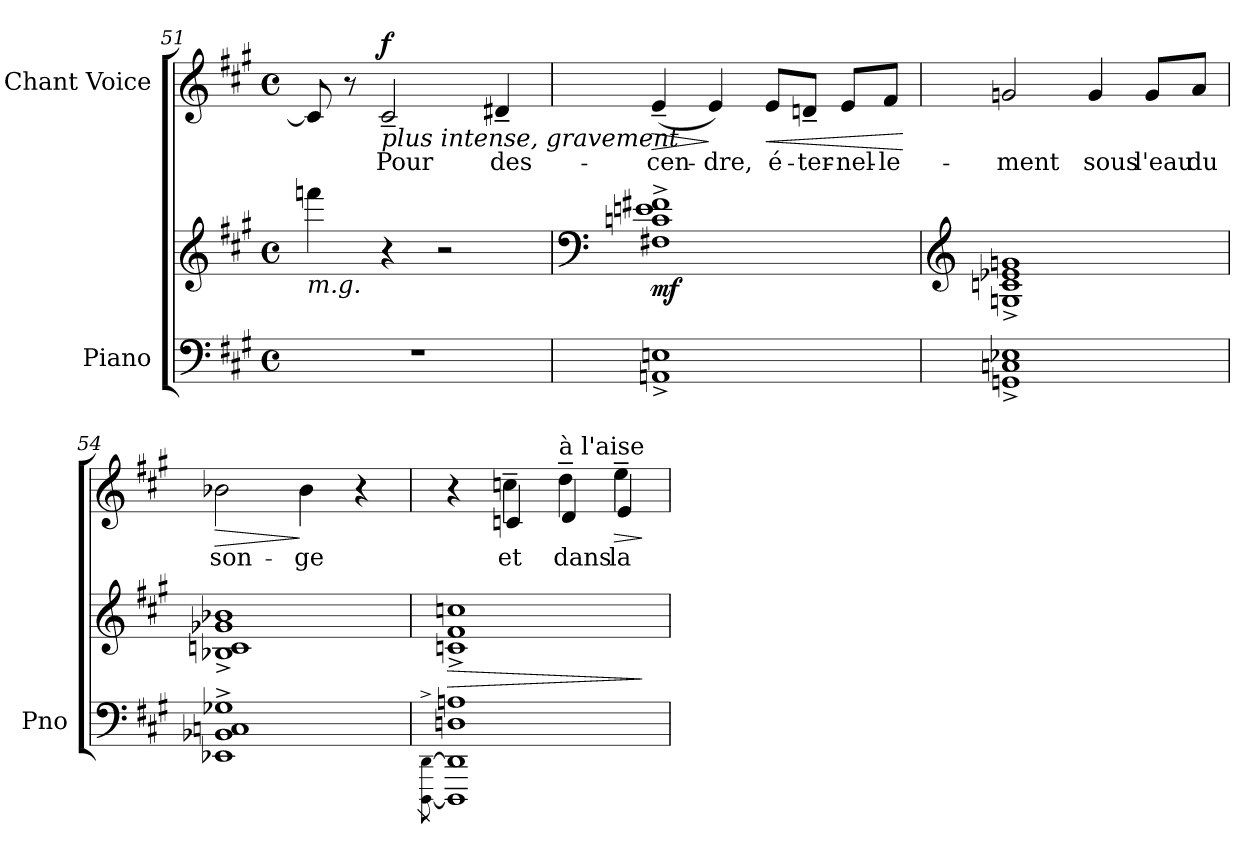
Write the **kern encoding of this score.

**kern	**kern	**dynam	**kern	**text	**dynam
*part2	*part2	*part2	*part1	*part1	*part1
*staff3	*staff2	*staff2/3	*staff1	*staff1	*staff1
*I"Piano	*	*	*I"Chant Voice	*	*
*I'Pno	*	*	*	*	*
*clefF4	*clefG2	*	*clefG2	*	*
*k[f#c#g#]	*k[f#c#g#]	*	*k[f#c#g#]	*	*
*M4/4	*M4/4	*	*M4/4	*	*
*met(c)	*met(c)	*	*met(c)	*	*
=51	=51	=51	=51	=51	=51
!	!LO:TX:b:i:t=m.g.	!	!	!	!
1r	4fffn\	.	8c#/]	.	.
.	.	.	8r	.	.
!	!	!	!LO:TX:b:i:t=plus intense, gravement	!	!
!	!	!	!	!LO:LY:b	!LO:DY:a
.	4r	.	2c#~>/	Pour	f
.	2r	.	.	.	.
!	!	!	!	!LO:LY:b	!
.	.	.	4d#X~>/	des-	.
!!LO:LB:g=z
=52	=52	=52	=52	=52	=52
*	*clefF4	*	*	*	*
!	!	!LO:DY:b	!	!LO:LY:b	!LO:HP:b
1AAn^ 1En^	1F#X^ 1cn^ 1en^ 1f#X^	mf	(4e~>/	-cen-	>
!	!	!	!	!LO:LY:b	!
.	.	.	4e/)	-dre,	]
!	!	!	!	!LO:LY:b	!LO:HP:b
.	.	.	8e/L	é-	<
!	!	!	!	!LO:LY:b	!
.	.	.	8dn~>/J	-ter-	.
!	!	!	!	!LO:LY:b	!
.	.	.	8e/L	-nel-	.
!	!	!	!	!LO:LY:b	!
.	.	.	8f#/J	-le-	.
.	.	.	.	.	[
!!LO:PB:g=z
=53	=53	=53	=53	=53	=53
*	*clefG2	*	*	*	*
!	!	!	!	!LO:LY:b	!
1GGn^ 1Cn^ 1E-X^	1Gn^> 1cn^> 1e-X^> 1gn^>	.	2gn/	-ment	.
!	!	!	!	!LO:LY:b	!
.	.	.	4g/	sous	.
!	!	!	!	!LO:LY:b	!
.	.	.	8g/L	l'eau	.
!	!	!	!	!LO:LY:b	!
.	.	.	8a/J	du	.
=54	=54	=54	=54	=54	=54
*^	*	*	*	*	*
!	!	!	!	!	!LO:LY:b	!LO:HP:b
1EE-X^ 1BB-X^ 1Cn^ 1G-X^	1ryy	1B-X^> 1cn^> 1g-X^> 1b-X^>	.	2b-X\	son-	>
!	!	!	!	!	!LO:LY:b	!
.	.	.	.	4b-\	-ge	]
.	.	.	.	4r	.	.
=55	=55	=55	=55	=55	=55	=55
.	[8qDDD\^> [8qDD\^>	.	.	.	.	.
!	!	!	!LO:HP:b	!	!	!
*	*	*	*	*^	*	*
1Dn 1An	1DDD] 1DD]	1cn^> 1f#^> 1ccn^>	>	4r	4ryy	.	.
!	!	!	!	!	!	!LO:LY:b	!
.	.	.	.	4ccn~>\	4cn/	et	.
!	!	!	!	!LO:TX:a:t=à l'aise	!	!	!
!	!	!	!	!	!	!LO:LY:b	!
.	.	.	.	4dd~>\	4d/	dans	.
!	!	!	!	!	!	!LO:LY:b	!LO:HP:b
.	.	.	.	4ee~>\	4e/	la	>
*v	*v	*	*	*v	*v	*	*
.	.	]	.	.	]
=	=	=	=	=	=
*-	*-	*-	*-	*-	*-
